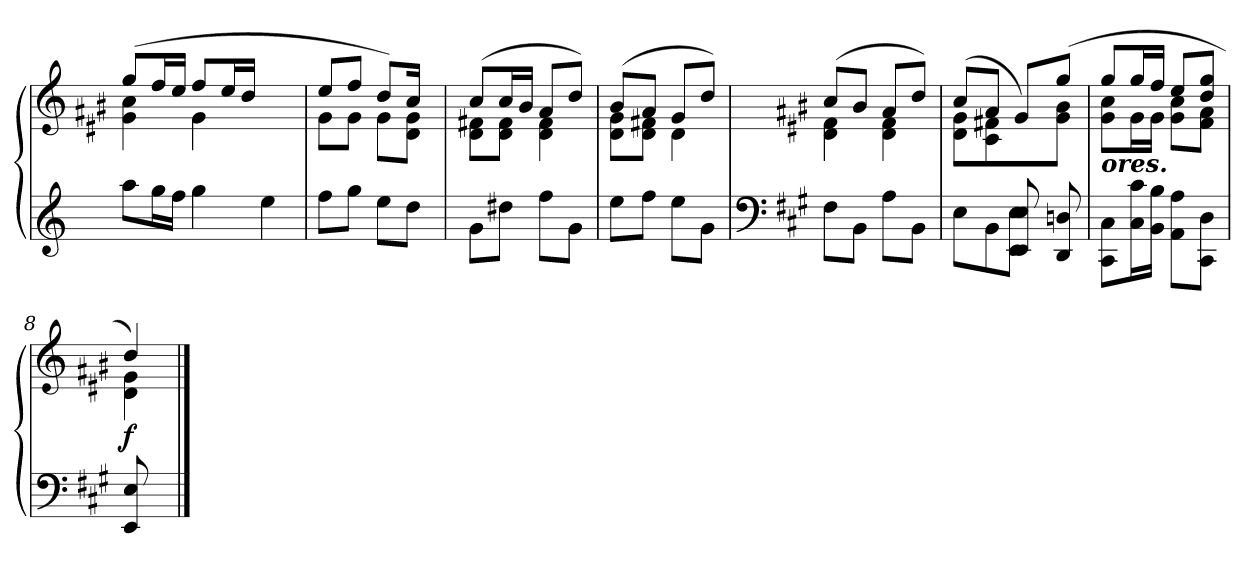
**kern	**kern	**dynam
*part1	*part1	*part1
*staff2	*staff1	*staff1/2
*	*clefG3	*
*	*k[f#c#g#]	*
=1	=1	=1
*	*^	*
8aa\L	(>8ee/L	4e\ 4a\	.
16gg\L	16dd/L	.	.
16ff\JJ	16cc#/JJ	.	.
4gg\	8dd/L	4e\	.
.	16cc#/L	.	.
.	16b/JJ	.	.
4ee\	4ryy	4ryy	.
=2	=2	=2	=2
8ff\L	8cc#/L	8e\L	.
8gg\J	8dd/J	8e\J	.
8ee\L	8b/L)	8e\L	.
8dd\J	16a/Jk	8B\ 8e\J	.
.	16ryy	.	.
=3	=3	=3	=3
8g\L	(>8a/L	8B\ 8d#X\L	.
8dd#\J	16a/L	8B\ 8d#\J	.
.	16g#/JJ	.	.
8ff\L	8f#/L	4B\ 4d#\	.
8g\J	8b/J)	.	.
=4	=4	=4	=4
8ee\L	(>8g#/L	8B\ 8e\L	.
8ff\J	8f#/J	8B\ 8d#X\J	.
8ee\L	8e/L	4B\	.
8g\J	8b/J)	.	.
!!LO:LB:g=z	!!
=5	=5	=5	=5
*clefF4	*	*	*
*k[f#c#g#]	*k[f#c#g#]	*	*
8F#\L	(>8a/L	4B\ 4d\	.
8BB\J	8g#/J	.	.
8A\L	8f#/L	4B\ 4d\	.
8BB\J	8b/J)	.	.
=6	=6	=6	=6
*^	*	*	*
4ryy	8E\L	(>8a/L	8B\ 8e\L	.
.	8BB\J	8f#/J	8A\ 8d#X\J	.
8EE/ 8E/	8EE/ 8E/J	8e/L)	8ryy	.
8ryy	8DD/ 8Dn/L	(>8ee/J	8e\ 8g#\J	.
=7	=7	=7	=7	=7
!	!	!LO:TX:b:Bi:t=ores.	!	!
*v	*v	*	*	*
8CC#\ 8C#\L	8ee/L	8e\ 8a\L	.
16C#\ 16c#\L	16ee/L	16e\L	.
16BB\ 16B\JJ	16dd/JJ	16e\JJ	.
8AA\ 8A\L	8cc#/L	8e\ 8a\L	.
8CC#\ 8D\J	8b/ 8ee/J	8d\ 8f#\J	.
=8	=8	=8	=8
!	!	!	!LO:DY:b
8EE/ 8E/L	4b/)	4B\ 4e\	f
8ryy	.	.	.
*	*v	*v	*
==	==	==
*-	*-	*-
